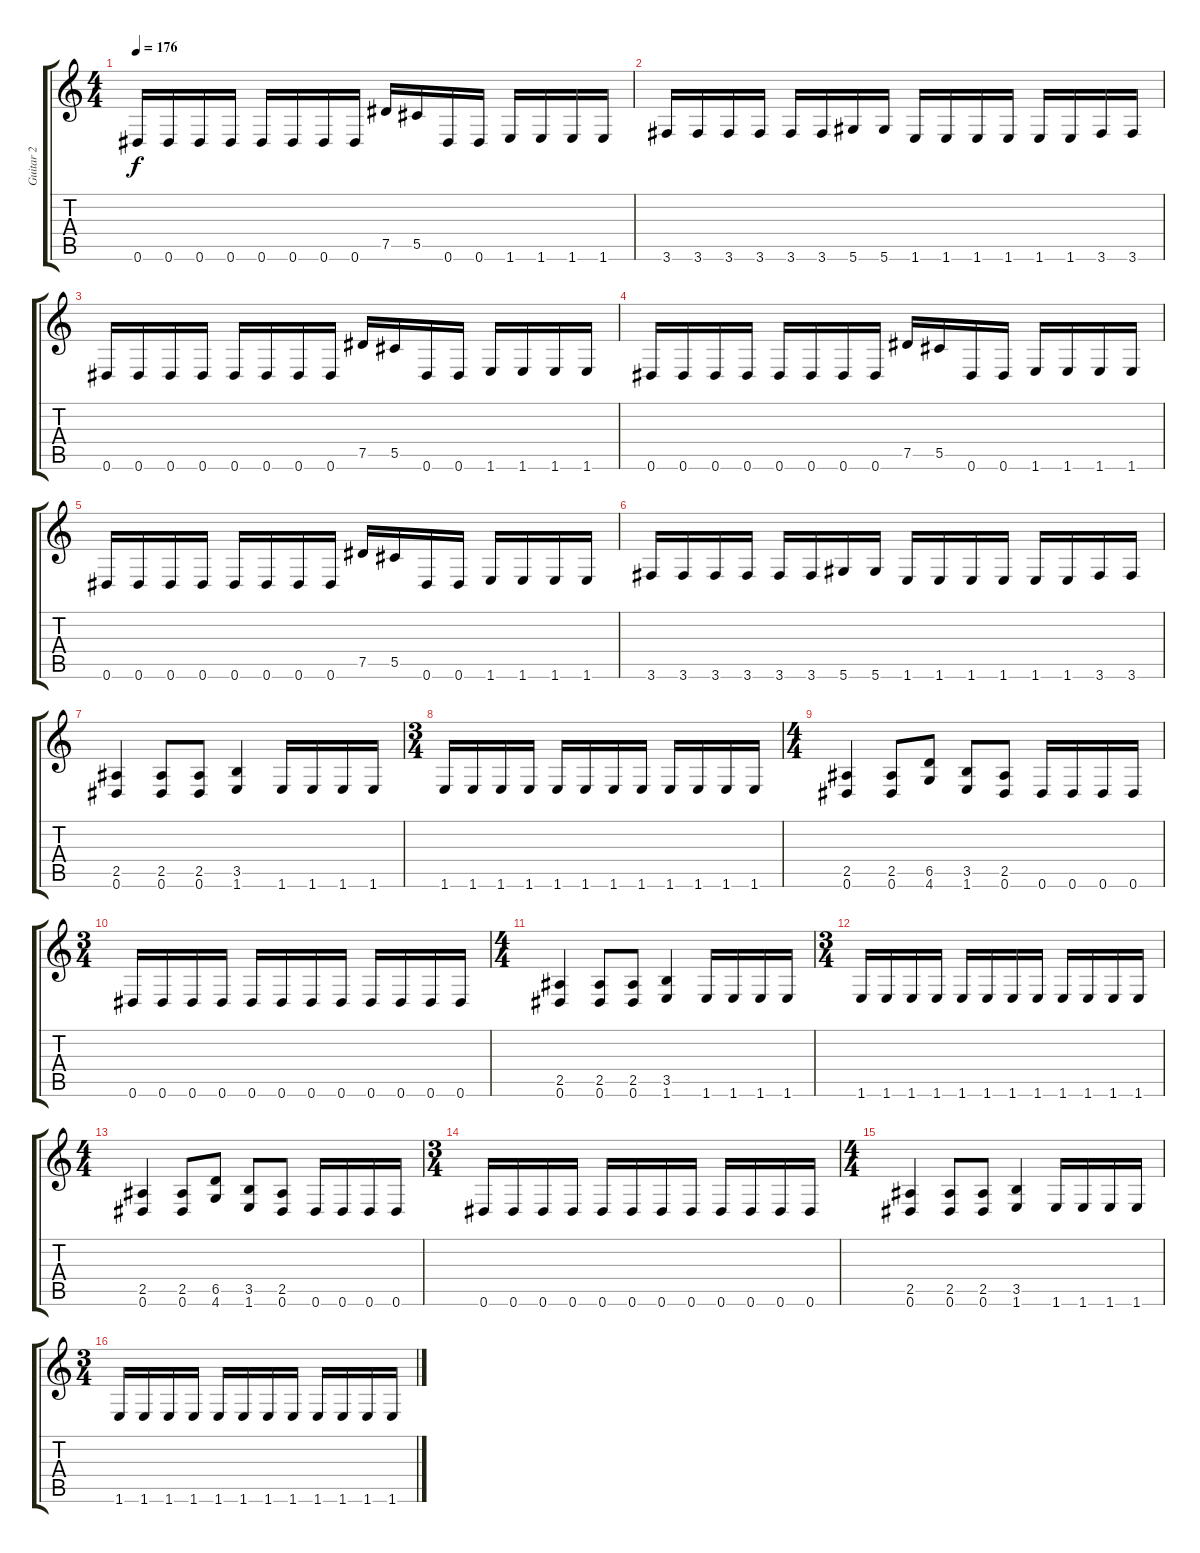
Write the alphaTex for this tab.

\track ("Guitar 2" "Guitar 2") {instrument distortionguitar}
\staff {score tabs}
\tuning (Eb4 Bb3 Gb3 Db3 Ab2 Eb2) {hide}
\ts (4 4)
\tempo 176
\clef g2
\ks c
0.6.16{dy f} 0.6.16 0.6.16 0.6.16 0.6.16 0.6.16 0.6.16 0.6.16 7.5.16 5.5.16 0.6.16 0.6.16 1.6.16 1.6.16 1.6.16 1.6.16 |
3.6.16 3.6.16 3.6.16 3.6.16 3.6.16 3.6.16 5.6.16 5.6.16 1.6.16 1.6.16 1.6.16 1.6.16 1.6.16 1.6.16 3.6.16 3.6.16 |
0.6.16 0.6.16 0.6.16 0.6.16 0.6.16 0.6.16 0.6.16 0.6.16 7.5.16 5.5.16 0.6.16 0.6.16 1.6.16 1.6.16 1.6.16 1.6.16 |
0.6.16 0.6.16 0.6.16 0.6.16 0.6.16 0.6.16 0.6.16 0.6.16 7.5.16 5.5.16 0.6.16 0.6.16 1.6.16 1.6.16 1.6.16 1.6.16 |
0.6.16 0.6.16 0.6.16 0.6.16 0.6.16 0.6.16 0.6.16 0.6.16 7.5.16 5.5.16 0.6.16 0.6.16 1.6.16 1.6.16 1.6.16 1.6.16 |
3.6.16 3.6.16 3.6.16 3.6.16 3.6.16 3.6.16 5.6.16 5.6.16 1.6.16 1.6.16 1.6.16 1.6.16 1.6.16 1.6.16 3.6.16 3.6.16 |
(2.5 0.6).4 (2.5 0.6).8 (2.5 0.6).8 (3.5 1.6).4 1.6.16 1.6.16 1.6.16 1.6.16 |
\ts (3 4)
1.6.16 1.6.16 1.6.16 1.6.16 1.6.16 1.6.16 1.6.16 1.6.16 1.6.16 1.6.16 1.6.16 1.6.16 |
\ts (4 4)
(2.5 0.6).4 (2.5 0.6).8 (6.5 4.6).8 (3.5 1.6).8 (2.5 0.6).8 0.6.16 0.6.16 0.6.16 0.6.16 |
\ts (3 4)
0.6.16 0.6.16 0.6.16 0.6.16 0.6.16 0.6.16 0.6.16 0.6.16 0.6.16 0.6.16 0.6.16 0.6.16 |
\ts (4 4)
(2.5 0.6).4 (2.5 0.6).8 (2.5 0.6).8 (3.5 1.6).4 1.6.16 1.6.16 1.6.16 1.6.16 |
\ts (3 4)
1.6.16 1.6.16 1.6.16 1.6.16 1.6.16 1.6.16 1.6.16 1.6.16 1.6.16 1.6.16 1.6.16 1.6.16 |
\ts (4 4)
(2.5 0.6).4 (2.5 0.6).8 (6.5 4.6).8 (3.5 1.6).8 (2.5 0.6).8 0.6.16 0.6.16 0.6.16 0.6.16 |
\ts (3 4)
0.6.16 0.6.16 0.6.16 0.6.16 0.6.16 0.6.16 0.6.16 0.6.16 0.6.16 0.6.16 0.6.16 0.6.16 |
\ts (4 4)
(2.5 0.6).4 (2.5 0.6).8 (2.5 0.6).8 (3.5 1.6).4 1.6.16 1.6.16 1.6.16 1.6.16 |
\ts (3 4)
1.6.16 1.6.16 1.6.16 1.6.16 1.6.16 1.6.16 1.6.16 1.6.16 1.6.16 1.6.16 1.6.16 1.6.16
